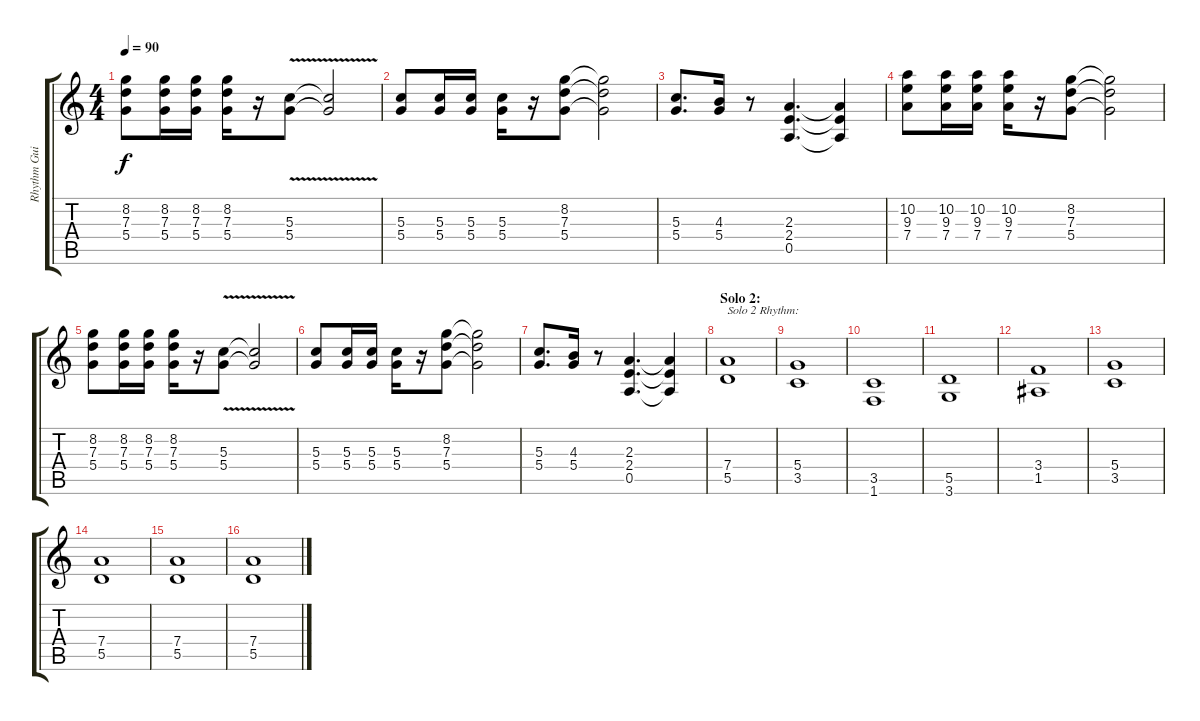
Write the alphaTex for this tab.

\track ("Rhythm Guitar 2" "Rhythm Gui") {instrument distortionguitar}
\staff {score tabs}
\tuning (E4 B3 G3 D3 A2 E2) {hide}
\ts (4 4)
\tempo 90
\clef g2
\ks c
(8.2 7.3 5.4).8{dy f} (8.2 7.3 5.4).16 (8.2 7.3 5.4).16 (8.2 7.3 5.4).16 r.16 (5.3{v} 5.4).8 (5.3{t} 5.4{t}).2 |
(5.3 5.4).8 (5.3 5.4).16 (5.3 5.4).16 (5.3 5.4).16 r.16 (8.2 7.3 5.4).8 (8.2{t} 7.3{t} 5.4{t}).2 |
(5.3 5.4).8{d} (4.3 5.4).16 r.8 (2.3 2.4 0.5).4{d} (2.3{t} 2.4{t} 0.5{t}).4 |
(10.2 9.3 7.4).8 (10.2 9.3 7.4).16 (10.2 9.3 7.4).16 (10.2 9.3 7.4).16 r.16 (8.2 7.3 5.4).8 (8.2{t} 7.3{t} 5.4{t}).2 |
(8.2 7.3 5.4).8 (8.2 7.3 5.4).16 (8.2 7.3 5.4).16 (8.2 7.3 5.4).16 r.16 (5.3{v} 5.4).8 (5.3{t} 5.4{t}).2 |
(5.3 5.4).8 (5.3 5.4).16 (5.3 5.4).16 (5.3 5.4).16 r.16 (8.2 7.3 5.4).8 (8.2{t} 7.3{t} 5.4{t}).2 |
(5.3 5.4).8{d} (4.3 5.4).16 r.8 (2.3 2.4 0.5).4{d} (2.3{t} 2.4{t} 0.5{t}).4 |
\section ("" "Solo 2:")
(7.4 5.5).1{txt "Solo 2 Rhythm:"} |
(5.4 3.5).1 |
(3.5 1.6).1 |
(5.5 3.6).1 |
(3.4 1.5).1 |
(5.4 3.5).1 |
(7.4 5.5).1 |
(7.4 5.5).1 |
(7.4 5.5).1
